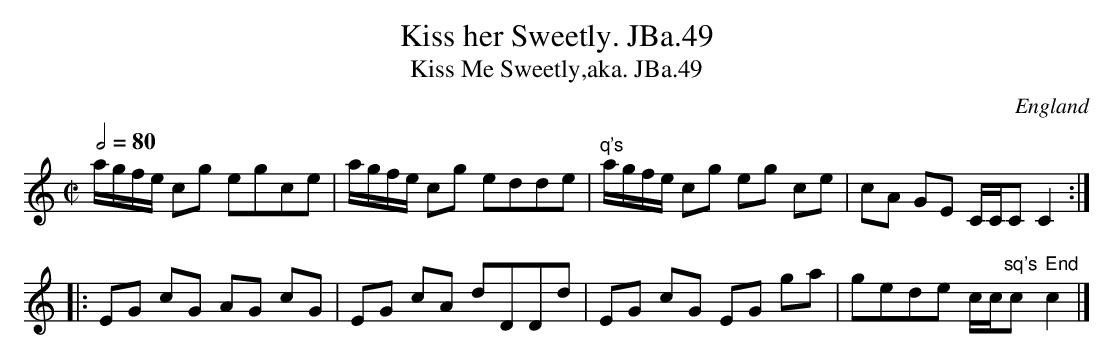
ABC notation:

X:1
T:Kiss her Sweetly. JBa.49
T:Kiss Me Sweetly,aka. JBa.49
L:1/8
M:C|
O:England
Q:1/2=80
K:C major
a/g/f/e/ cg egce | a/g/f/e/ cg edde  |\
"q's" a/g/f/e/ cg eg ce | cA GE C/C/C C2 :|!
|:EG cG AG cG | EG cA dDDd |\
EG cG EG ga | gede c/c/"sq's"c " End"c2|]
